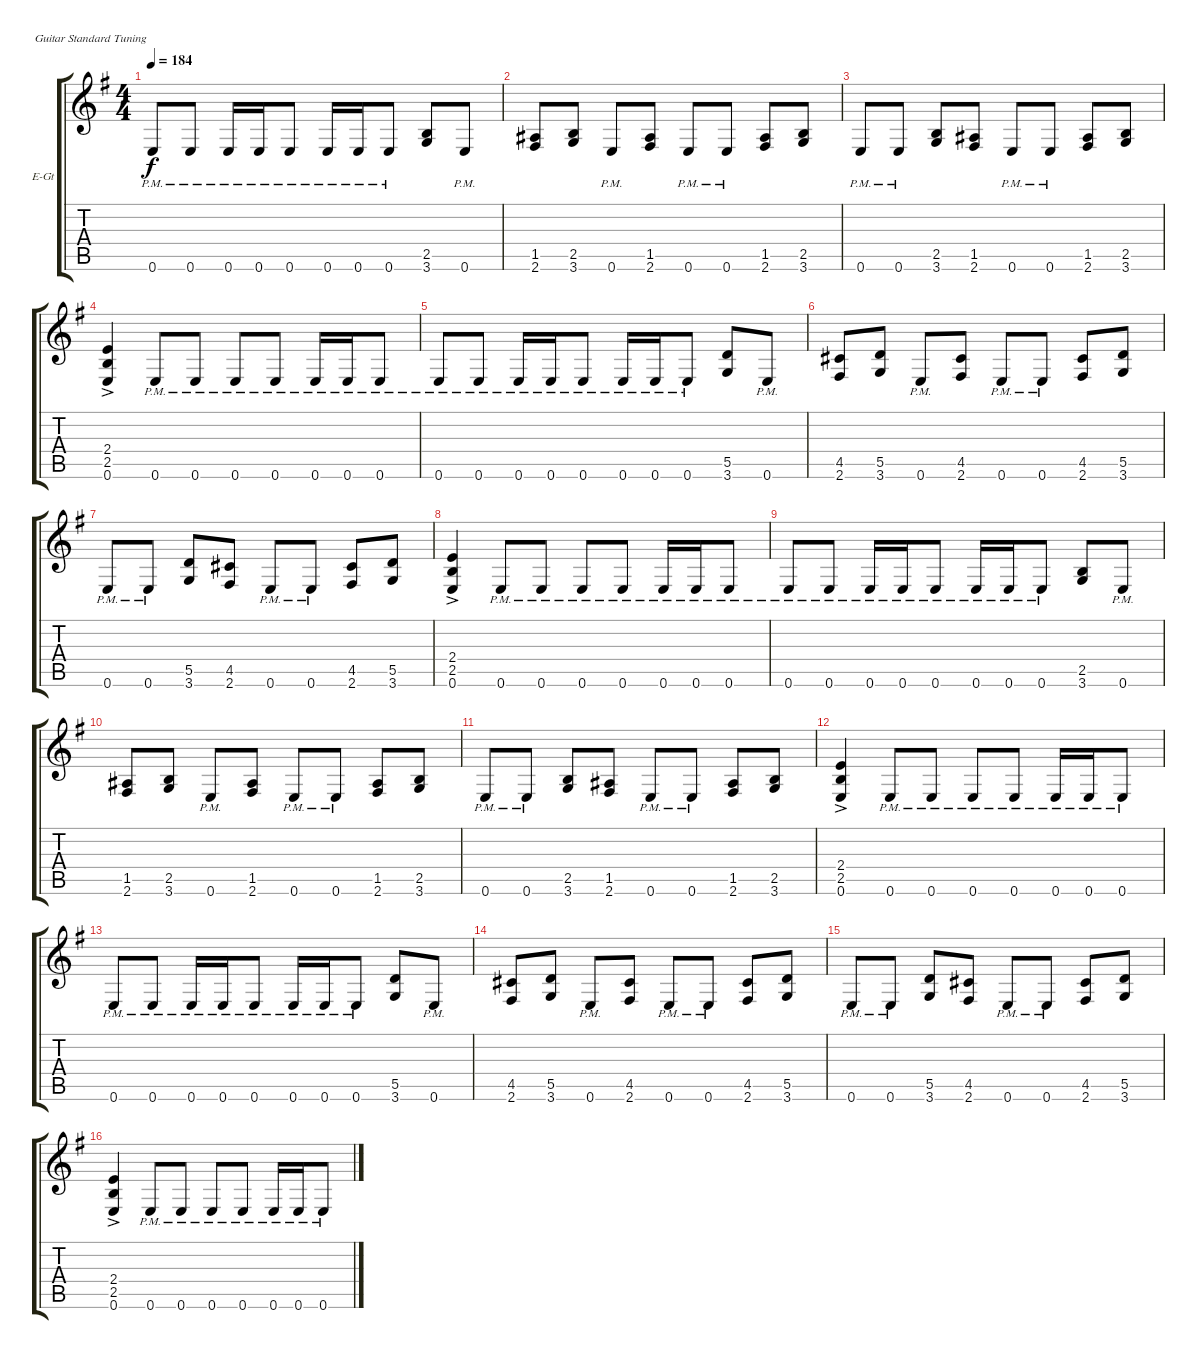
\defaultSystemsLayout 4
\bracketExtendMode groupsimilarinstruments
\firstSystemTrackNameOrientation horizontal
\otherSystemsTrackNameOrientation horizontal
\track ("Marty Friendman" "E-Gt") {instrument distortionguitar}
\staff {score tabs}
\tuning (E4 B3 G3 D3 A2 E2)
\ts (4 4)
\tempo 184
\clef g2
\ks g
0.6{pm}.8{dy f} 0.6{pm}.8 0.6{pm}.16 0.6{pm}.16 0.6{pm}.8 0.6{pm}.16 0.6{pm}.16 0.6{pm}.8 (3.6 2.5).8 0.6{pm}.8 |
(2.6 1.5).8 (3.6 2.5).8 0.6{pm}.8 (2.6 1.5).8 0.6{pm}.8 0.6{pm}.8 (2.6 1.5).8 (3.6 2.5).8 |
0.6{pm}.8 0.6{pm}.8 (3.6 2.5).8 (2.6 1.5).8 0.6{pm}.8 0.6{pm}.8 (2.6 1.5).8 (3.6 2.5).8 |
(0.6 2.5 2.4{ac}).4 0.6{pm}.8 0.6{pm}.8 0.6{pm}.8 0.6{pm}.8 0.6{pm}.16 0.6{pm}.16 0.6{pm}.8 |
0.6{pm}.8 0.6{pm}.8 0.6{pm}.16 0.6{pm}.16 0.6{pm}.8 0.6{pm}.16 0.6{pm}.16 0.6{pm}.8 (3.6 5.5).8 0.6{pm}.8 |
(2.6 4.5).8 (3.6 5.5).8 0.6{pm}.8 (2.6 4.5).8 0.6{pm}.8 0.6{pm}.8 (2.6 4.5).8 (3.6 5.5).8 |
0.6{pm}.8 0.6{pm}.8 (3.6 5.5).8 (4.5 2.6).8 0.6{pm}.8 0.6{pm}.8 (2.6 4.5).8 (5.5 3.6).8 |
(0.6 2.5 2.4{ac}).4 0.6{pm}.8 0.6{pm}.8 0.6{pm}.8 0.6{pm}.8 0.6{pm}.16 0.6{pm}.16 0.6{pm}.8 |
0.6{pm}.8 0.6{pm}.8 0.6{pm}.16 0.6{pm}.16 0.6{pm}.8 0.6{pm}.16 0.6{pm}.16 0.6{pm}.8 (3.6 2.5).8 0.6{pm}.8 |
(2.6 1.5).8 (3.6 2.5).8 0.6{pm}.8 (2.6 1.5).8 0.6{pm}.8 0.6{pm}.8 (2.6 1.5).8 (3.6 2.5).8 |
0.6{pm}.8 0.6{pm}.8 (3.6 2.5).8 (2.6 1.5).8 0.6{pm}.8 0.6{pm}.8 (2.6 1.5).8 (3.6 2.5).8 |
(0.6 2.5 2.4{ac}).4 0.6{pm}.8 0.6{pm}.8 0.6{pm}.8 0.6{pm}.8 0.6{pm}.16 0.6{pm}.16 0.6{pm}.8 |
0.6{pm}.8 0.6{pm}.8 0.6{pm}.16 0.6{pm}.16 0.6{pm}.8 0.6{pm}.16 0.6{pm}.16 0.6{pm}.8 (3.6 5.5).8 0.6{pm}.8 |
(2.6 4.5).8 (3.6 5.5).8 0.6{pm}.8 (2.6 4.5).8 0.6{pm}.8 0.6{pm}.8 (2.6 4.5).8 (3.6 5.5).8 |
0.6{pm}.8 0.6{pm}.8 (3.6 5.5).8 (4.5 2.6).8 0.6{pm}.8 0.6{pm}.8 (2.6 4.5).8 (5.5 3.6).8 |
(0.6 2.5 2.4{ac}).4 0.6{pm}.8 0.6{pm}.8 0.6{pm}.8 0.6{pm}.8 0.6{pm}.16 0.6{pm}.16 0.6{pm}.8
